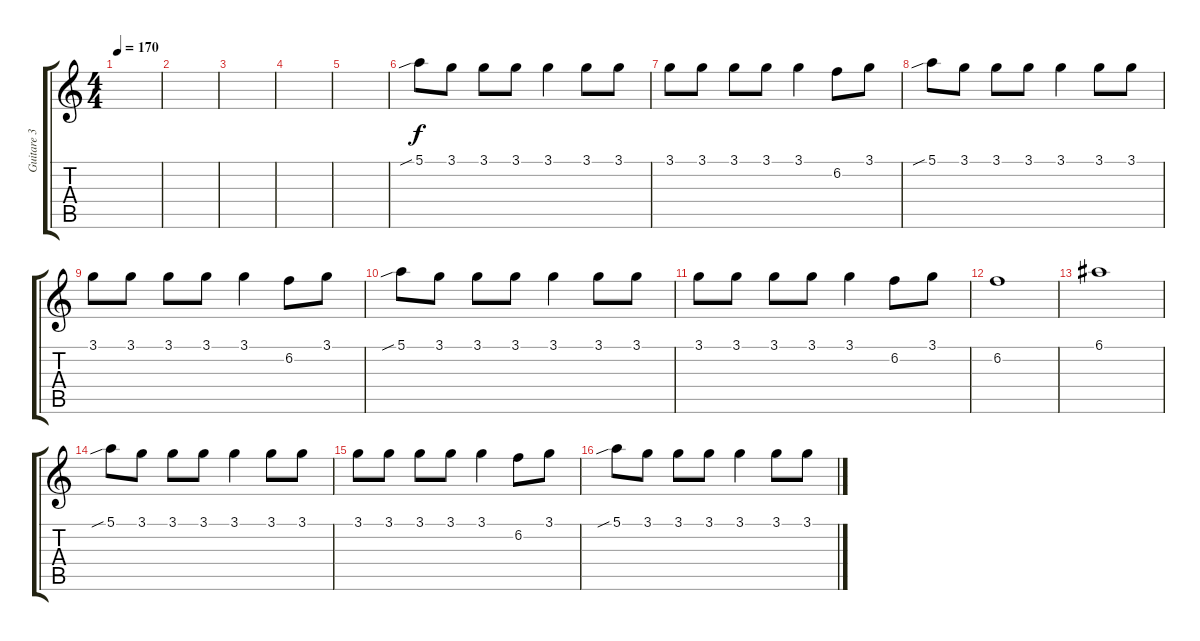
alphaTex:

\track ("Guitare 3" "Guitare 3") {instrument distortionguitar}
\staff {score tabs}
\tuning (E4 B3 G3 D3 A2 E2) {hide}
\ts (4 4)
\tempo 170
\clef g2
\ks c
|
|
|
|
|
5.1{sib}.8{volume 10} 3.1.8 3.1.8 3.1.8 3.1.4 3.1.8 3.1.8 |
3.1.8 3.1.8 3.1.8 3.1.8 3.1.4 6.2.8 3.1.8 |
5.1{sib}.8 3.1.8 3.1.8 3.1.8 3.1.4 3.1.8 3.1.8 |
3.1.8 3.1.8 3.1.8 3.1.8 3.1.4 6.2.8 3.1.8 |
5.1{sib}.8 3.1.8 3.1.8 3.1.8 3.1.4 3.1.8 3.1.8 |
3.1.8 3.1.8 3.1.8 3.1.8 3.1.4 6.2.8 3.1.8 |
6.2.1 |
6.1.1 |
5.1{sib}.8 3.1.8 3.1.8 3.1.8 3.1.4 3.1.8 3.1.8 |
3.1.8 3.1.8 3.1.8 3.1.8 3.1.4 6.2.8 3.1.8 |
5.1{sib}.8 3.1.8 3.1.8 3.1.8 3.1.4 3.1.8 3.1.8
